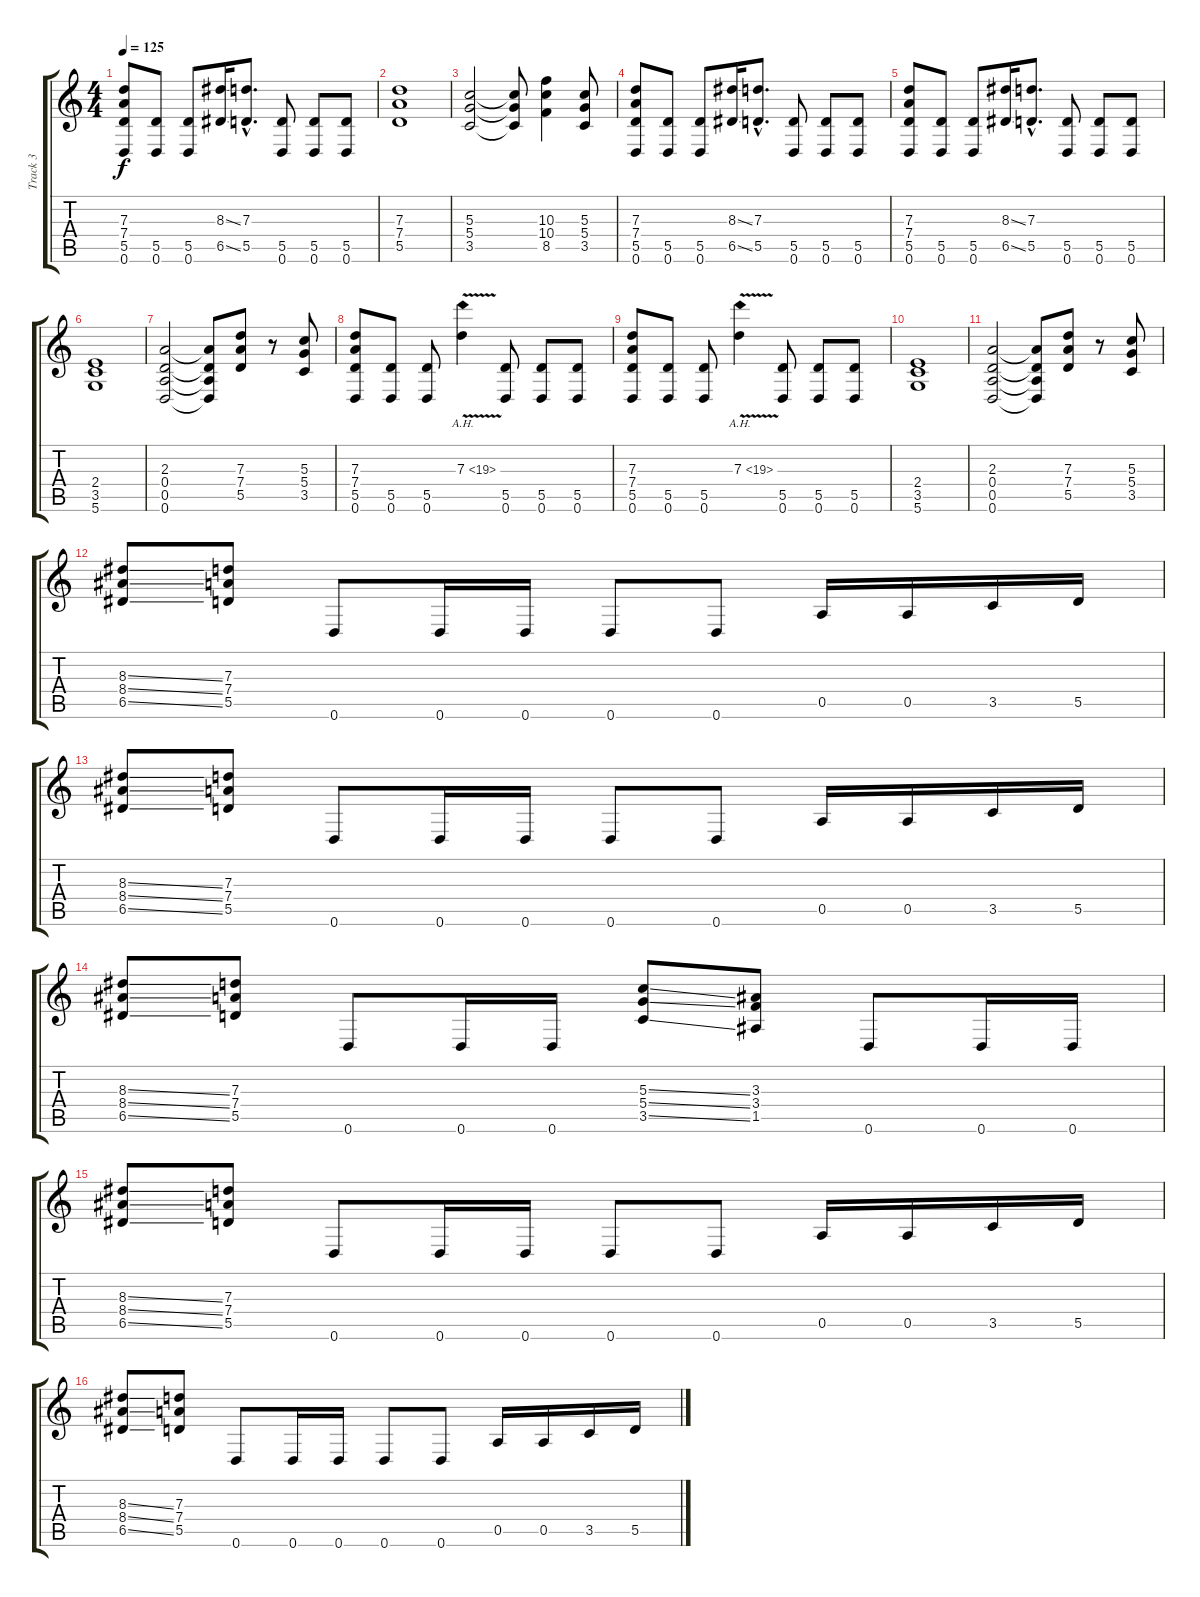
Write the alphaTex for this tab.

\track ("Track 3" "Track 3") {instrument distortionguitar}
\staff {score tabs}
\tuning (E4 B3 G3 D3 A2 D2) {hide}
\ts (4 4)
\tempo 125
\clef g2
\ks c
(7.3 7.4 5.5 0.6).8{dy f} (5.5 0.6).8 (5.5 0.6).8 (8.3{ss} 6.5{ss}).16 (7.3{hac} 5.5{hac}).8{d} (5.5 0.6).8 (5.5 0.6).8 (5.5 0.6).8 |
(7.3 7.4 5.5).1 |
(5.3 5.4 3.5).2 (5.3{t} 5.4{t} 3.5{t}).8 (10.3 10.4 8.5).4 (5.3 5.4 3.5).8 |
(7.3 7.4 5.5 0.6).8 (5.5 0.6).8 (5.5 0.6).8 (8.3{ss} 6.5{ss}).16 (7.3{hac} 5.5{hac}).8{d} (5.5 0.6).8 (5.5 0.6).8 (5.5 0.6).8 |
(7.3 7.4 5.5 0.6).8 (5.5 0.6).8 (5.5 0.6).8 (8.3{ss} 6.5{ss}).16 (7.3{hac} 5.5{hac}).8{d} (5.5 0.6).8 (5.5 0.6).8 (5.5 0.6).8 |
(2.4 3.5 5.6).1 |
(2.3 0.4 0.5 0.6).2 (2.3{t} 0.4{t} 0.5{t} 0.6{t}).8 (7.3 7.4 5.5).8 r.8 (5.3 5.4 3.5).8 |
(7.3 7.4 5.5 0.6).8 (5.5 0.6).8 (5.5 0.6).8 7.3{ah 12 v}.4 (5.5 0.6).8{instrument distortionguitar} (5.5 0.6).8 (5.5 0.6).8 |
(7.3 7.4 5.5 0.6).8 (5.5 0.6).8 (5.5 0.6).8 7.3{ah 12 v}.4 (5.5 0.6).8{instrument distortionguitar} (5.5 0.6).8 (5.5 0.6).8 |
(2.4 3.5 5.6).1 |
(2.3 0.4 0.5 0.6).2 (2.3{t} 0.4{t} 0.5{t} 0.6{t}).8 (7.3 7.4 5.5).8 r.8 (5.3 5.4 3.5).8 |
(8.3{ss} 8.4{ss} 6.5{ss}).8 (7.3 7.4 5.5).8 0.6.8 0.6.16 0.6.16 0.6.8 0.6.8 0.5.16 0.5.16 3.5.16 5.5.16 |
(8.3{ss} 8.4{ss} 6.5{ss}).8 (7.3 7.4 5.5).8 0.6.8 0.6.16 0.6.16 0.6.8 0.6.8 0.5.16 0.5.16 3.5.16 5.5.16 |
(8.3{ss} 8.4{ss} 6.5{ss}).8 (7.3 7.4 5.5).8 0.6.8 0.6.16 0.6.16 (5.3{ss} 5.4{ss} 3.5{ss}).8 (3.3 3.4 1.5).8 0.6.8 0.6.16 0.6.16 |
(8.3{ss} 8.4{ss} 6.5{ss}).8 (7.3 7.4 5.5).8 0.6.8 0.6.16 0.6.16 0.6.8 0.6.8 0.5.16 0.5.16 3.5.16 5.5.16 |
(8.3{ss} 8.4{ss} 6.5{ss}).8 (7.3 7.4 5.5).8 0.6.8 0.6.16 0.6.16 0.6.8 0.6.8 0.5.16 0.5.16 3.5.16 5.5.16
